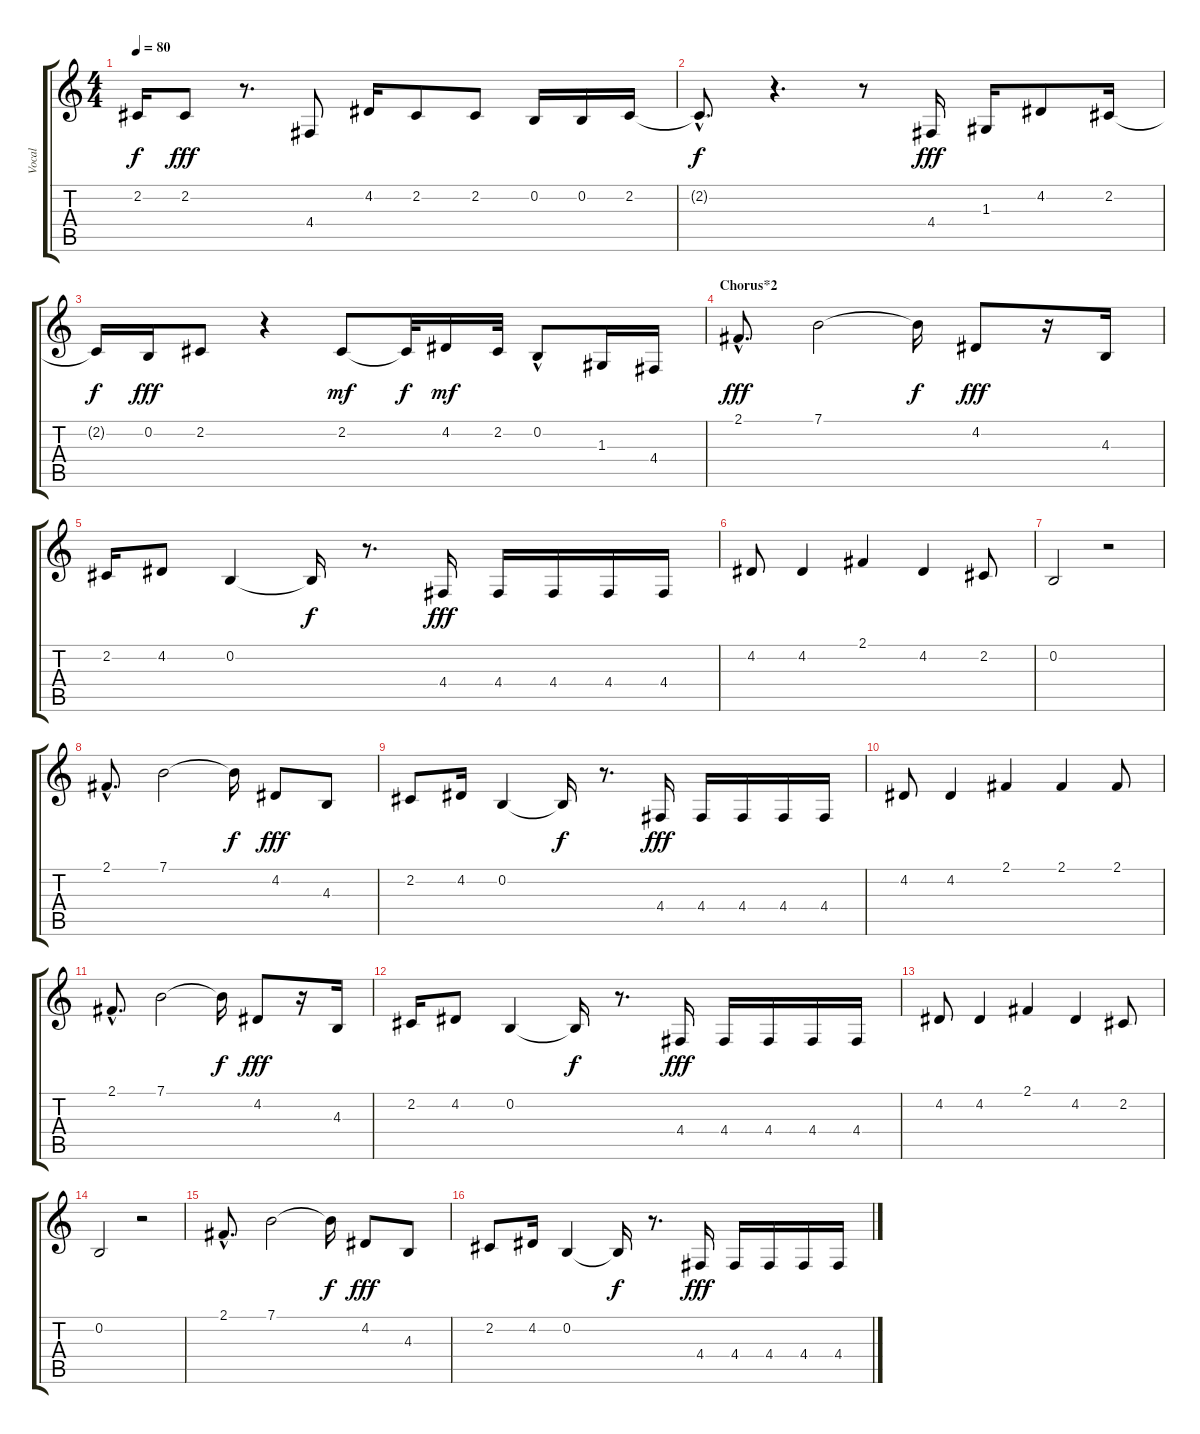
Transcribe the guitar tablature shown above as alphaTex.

\track ("Vocal" "Vocal") {instrument sopranosax}
\staff {score tabs}
\tuning (E4 B3 G3 D3 A2 E2) {hide}
\ts (4 4)
\tempo 80
\clef g2
\ks c
2.2{t}.16{dy f} 2.2.8{dy fff} r.8{d} 4.4.8 4.2.16 2.2.8 2.2.8 0.2.16 0.2.16 2.2.16 |
2.2{hac t}.8{d dy f} r.4{d} r.8 4.4.16{dy fff} 1.3.16 4.2.8 2.2.16 |
2.2{t}.16{dy f} 0.2.16{dy fff} 2.2.8 r.4 2.2.8{dy mf} 2.2{t}.32{dy f} 4.2.16{dy mf} 2.2.32 0.2{hac}.8 1.3.16 4.4.16 |
\section ("" "Chorus*2")
2.1{hac}.8{d dy fff} 7.1.2 7.1{t}.16{dy f} 4.2.8{dy fff} r.16 4.3.16 |
2.2.16 4.2.8 0.2.4 0.2{t}.16{dy f} r.8{d} 4.4.16{dy fff} 4.4.16 4.4.16 4.4.16 4.4.16 |
4.2.8 4.2.4 2.1.4 4.2.4 2.2.8 |
0.2.2 r.2 |
2.1{hac}.8{d} 7.1.2 7.1{t}.16{dy f} 4.2.8{dy fff} 4.3.8 |
2.2.8 4.2.16 0.2.4 0.2{t}.16{dy f} r.8{d} 4.4.16{dy fff} 4.4.16 4.4.16 4.4.16 4.4.16 |
4.2.8 4.2.4 2.1.4 2.1.4 2.1.8 |
2.1{hac}.8{d} 7.1.2 7.1{t}.16{dy f} 4.2.8{dy fff} r.16 4.3.16 |
2.2.16 4.2.8 0.2.4 0.2{t}.16{dy f} r.8{d} 4.4.16{dy fff} 4.4.16 4.4.16 4.4.16 4.4.16 |
4.2.8 4.2.4 2.1.4 4.2.4 2.2.8 |
0.2.2 r.2 |
2.1{hac}.8{d} 7.1.2 7.1{t}.16{dy f} 4.2.8{dy fff} 4.3.8 |
2.2.8 4.2.16 0.2.4 0.2{t}.16{dy f} r.8{d} 4.4.16{dy fff} 4.4.16 4.4.16 4.4.16 4.4.16
